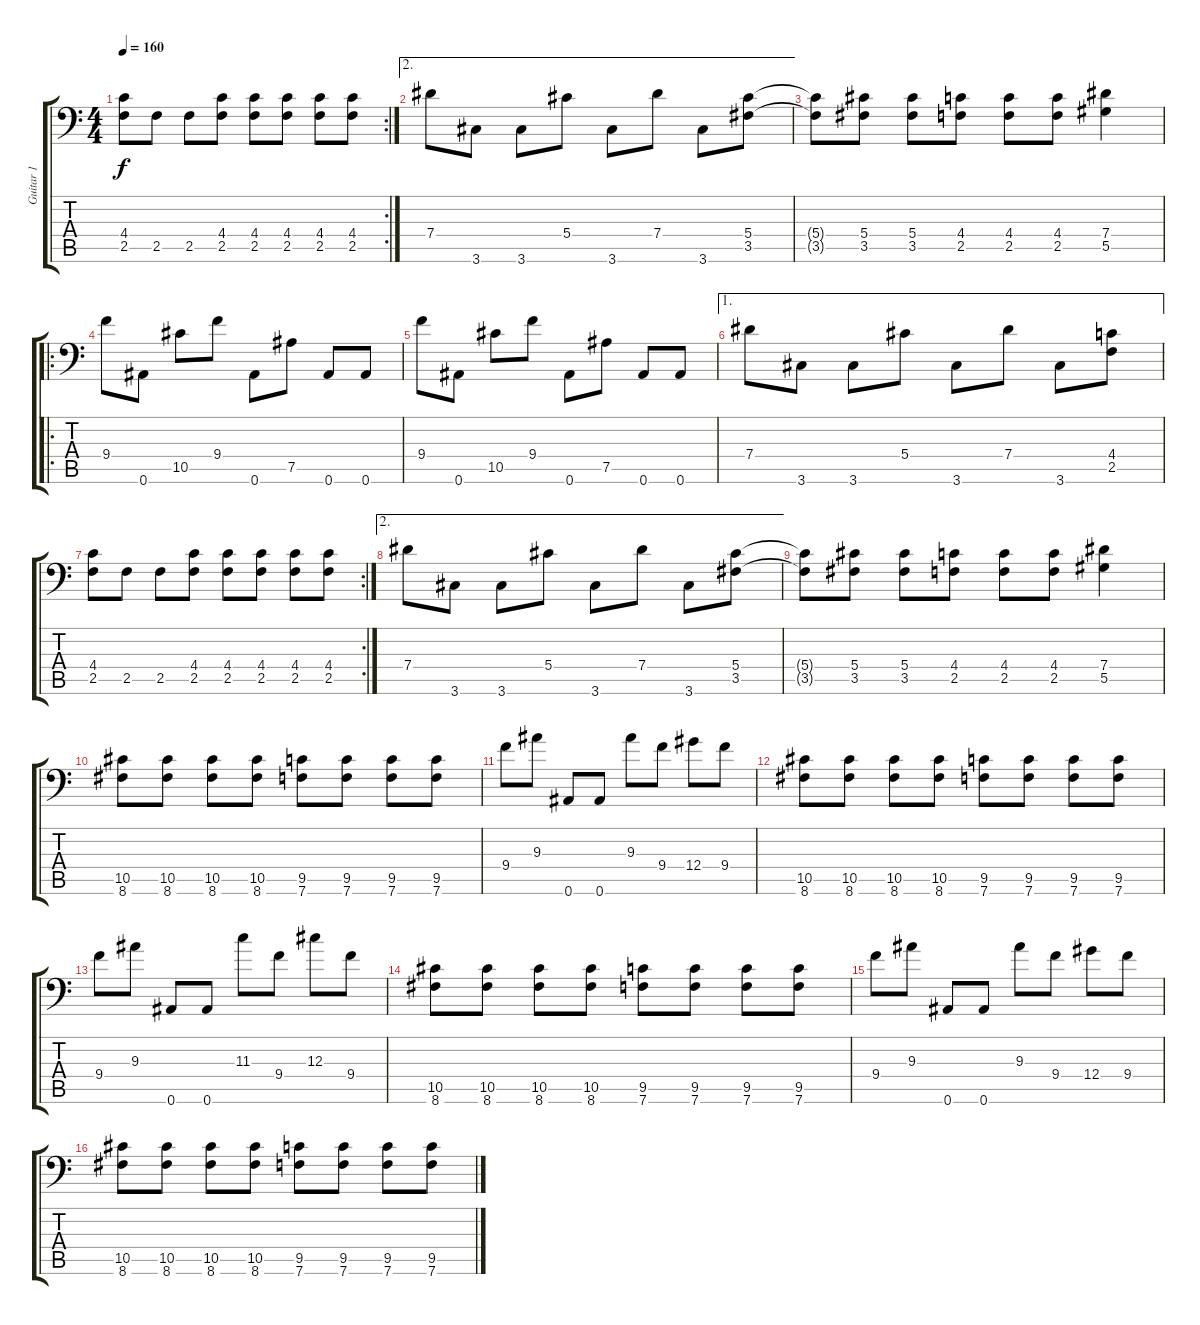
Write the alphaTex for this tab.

\track ("Guitar 1" "Guitar 1") {instrument distortionguitar}
\staff {score tabs}
\tuning (Bb3 F3 Db3 Ab2 Eb2 Bb1) {hide}
\rc 2
\ts (4 4)
\tempo 160
\clef f4
\ks c
(4.4 2.5).8{dy f} 2.5.8 2.5.8 (4.4 2.5).8 (4.4 2.5).8 (4.4 2.5).8 (4.4 2.5).8 (4.4 2.5).8 |
\ae 2
7.4.8 3.6.8 3.6.8 5.4.8 3.6.8 7.4.8 3.6.8 (5.4 3.5).8 |
(5.4{t} 3.5{t}).8 (5.4 3.5).8 (5.4 3.5).8 (4.4 2.5).8 (4.4 2.5).8 (4.4 2.5).8 (7.4 5.5).4 |
\ro
9.4.8 0.6.8 10.5.8 9.4.8 0.6.8 7.5.8 0.6.8 0.6.8 |
9.4.8 0.6.8 10.5.8 9.4.8 0.6.8 7.5.8 0.6.8 0.6.8 |
\ae 1
7.4.8 3.6.8 3.6.8 5.4.8 3.6.8 7.4.8 3.6.8 (4.4 2.5).8 |
\rc 2
(4.4 2.5).8 2.5.8 2.5.8 (4.4 2.5).8 (4.4 2.5).8 (4.4 2.5).8 (4.4 2.5).8 (4.4 2.5).8 |
\ae 2
7.4.8 3.6.8 3.6.8 5.4.8 3.6.8 7.4.8 3.6.8 (5.4 3.5).8 |
(5.4{t} 3.5{t}).8 (5.4 3.5).8 (5.4 3.5).8 (4.4 2.5).8 (4.4 2.5).8 (4.4 2.5).8 (7.4 5.5).4 |
(10.5 8.6).8 (10.5 8.6).8 (10.5 8.6).8 (10.5 8.6).8 (9.5 7.6).8 (9.5 7.6).8 (9.5 7.6).8 (9.5 7.6).8 |
9.4.8 9.3.8 0.6.8 0.6.8 9.3.8 9.4.8 12.4.8 9.4.8 |
(10.5 8.6).8 (10.5 8.6).8 (10.5 8.6).8 (10.5 8.6).8 (9.5 7.6).8 (9.5 7.6).8 (9.5 7.6).8 (9.5 7.6).8 |
9.4.8 9.3.8 0.6.8 0.6.8 11.3.8 9.4.8 12.3.8 9.4.8 |
(10.5 8.6).8 (10.5 8.6).8 (10.5 8.6).8 (10.5 8.6).8 (9.5 7.6).8 (9.5 7.6).8 (9.5 7.6).8 (9.5 7.6).8 |
9.4.8 9.3.8 0.6.8 0.6.8 9.3.8 9.4.8 12.4.8 9.4.8 |
(10.5 8.6).8 (10.5 8.6).8 (10.5 8.6).8 (10.5 8.6).8 (9.5 7.6).8 (9.5 7.6).8 (9.5 7.6).8 (9.5 7.6).8
